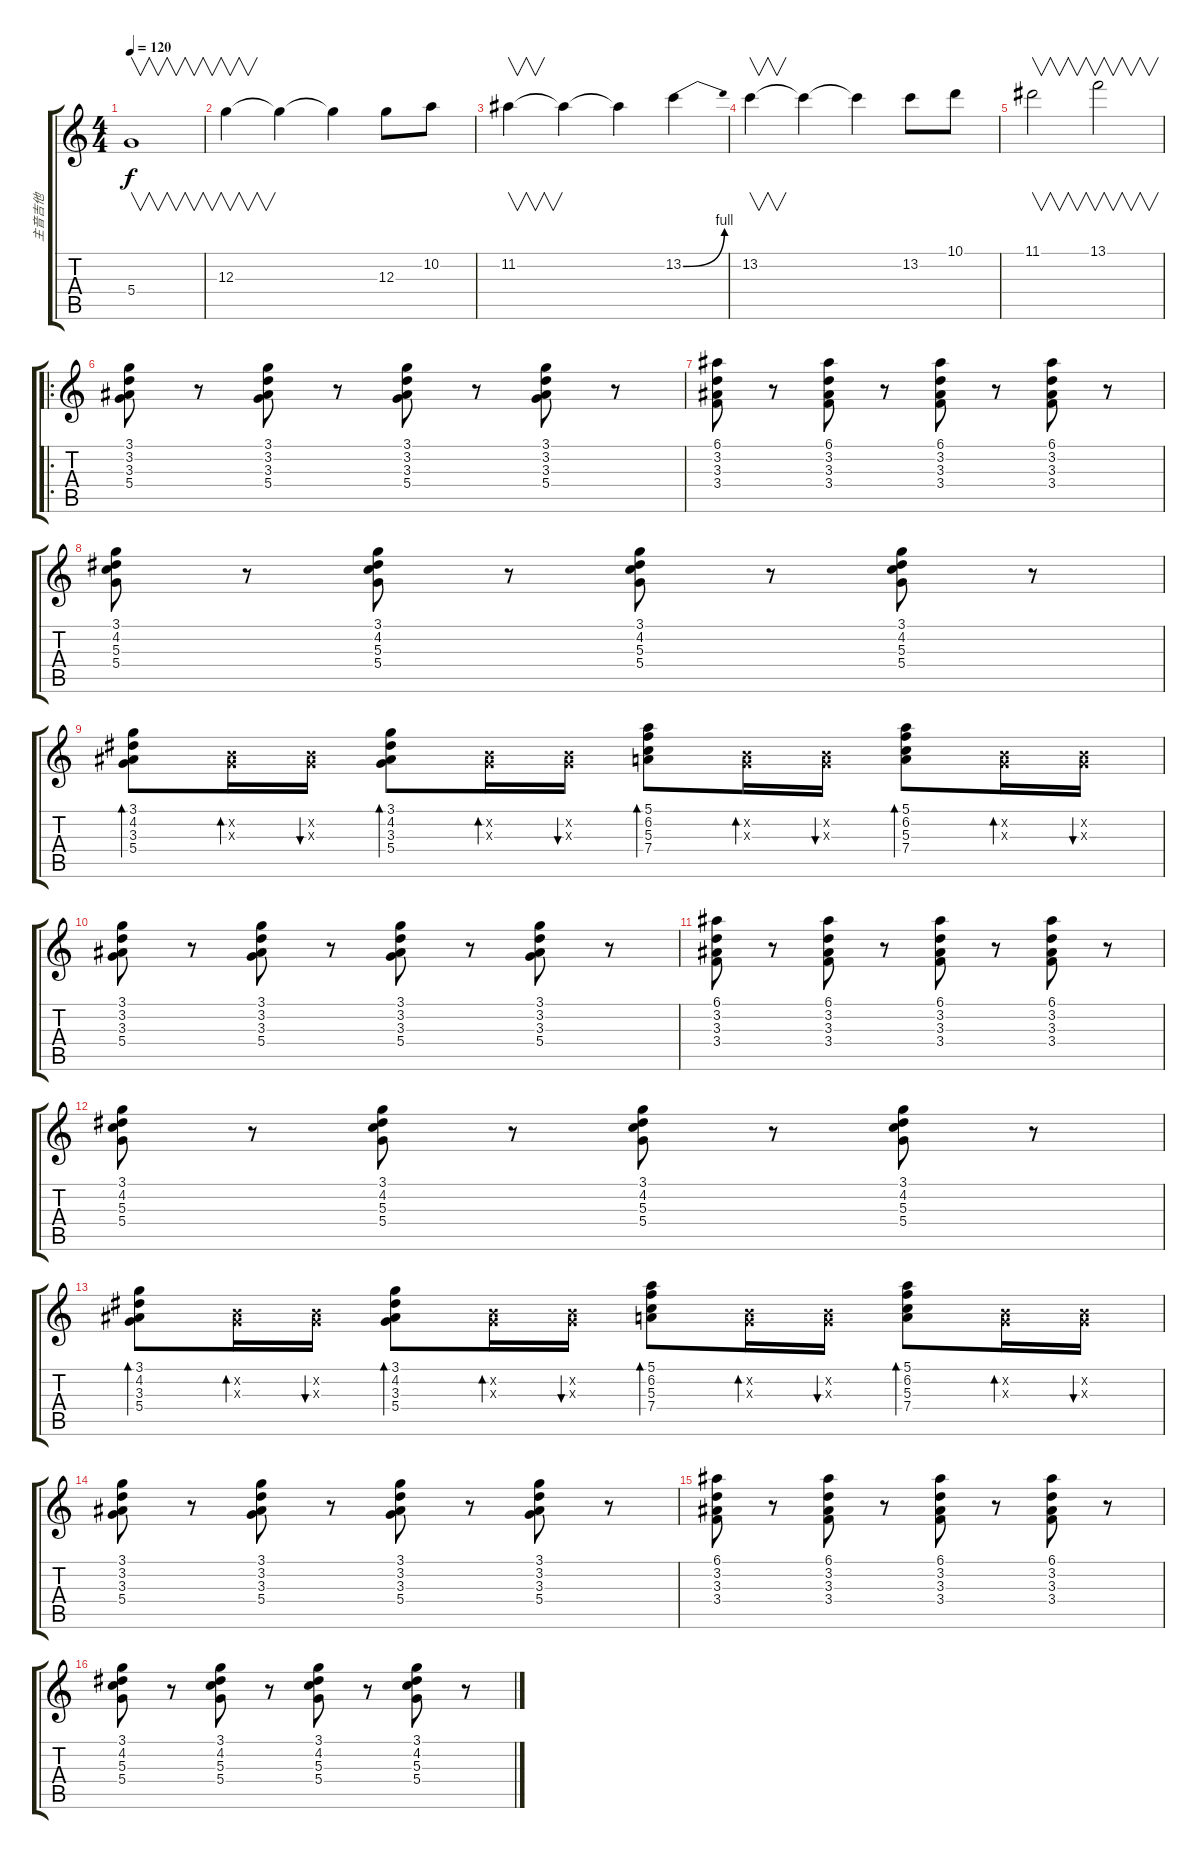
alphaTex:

\track ("主音吉他" "主音吉他") {instrument distortionguitar}
\staff {score tabs}
\tuning (E4 B3 G3 D3 A2 E2) {hide}
\ts (4 4)
\tempo 120
\clef g2
\ks c
5.4.1{v dy f} |
12.3.4{v} 12.3{t}.4 12.3{t}.4 12.3.8 10.2.8 |
11.2.4{v} 11.2{t}.4 11.2{t}.4 13.2{be (bend 0 0 60 4)}.4 |
13.2.4{v} 13.2{t}.4 13.2{t}.4 13.2.8 10.1.8 |
11.1.2{v} 13.1.2{v} |
\ro
(3.1 3.2 3.3 5.4).8{volume 8 instrument electricguitarclean} r.8 (3.1 3.2 3.3 5.4).8 r.8 (3.1 3.2 3.3 5.4).8 r.8 (3.1 3.2 3.3 5.4).8 r.8 |
(6.1 3.2 3.3 3.4).8 r.8 (6.1 3.2 3.3 3.4).8 r.8 (6.1 3.2 3.3 3.4).8 r.8 (6.1 3.2 3.3 3.4).8 r.8 |
(3.1 4.2 5.3 5.4).8 r.8 (3.1 4.2 5.3 5.4).8 r.8 (3.1 4.2 5.3 5.4).8 r.8 (3.1 4.2 5.3 5.4).8 r.8 |
(3.1 4.2 3.3 5.4).8{bd 60} (0.2{x} 0.3{x}).16{bd 60} (0.2{x} 0.3{x}).16{bu 60} (3.1 4.2 3.3 5.4).8{bd 60} (0.2{x} 0.3{x}).16{bd 60} (0.2{x} 0.3{x}).16{bu 60} (5.1 6.2 5.3 7.4).8{bd 60} (0.2{x} 0.3{x}).16{bd 60} (0.2{x} 0.3{x}).16{bu 60} (5.1 6.2 5.3 7.4).8{bd 60} (0.2{x} 0.3{x}).16{bd 60} (0.2{x} 0.3{x}).16{bu 60} |
(3.1 3.2 3.3 5.4).8 r.8 (3.1 3.2 3.3 5.4).8 r.8 (3.1 3.2 3.3 5.4).8 r.8 (3.1 3.2 3.3 5.4).8 r.8 |
(6.1 3.2 3.3 3.4).8 r.8 (6.1 3.2 3.3 3.4).8 r.8 (6.1 3.2 3.3 3.4).8 r.8 (6.1 3.2 3.3 3.4).8 r.8 |
(3.1 4.2 5.3 5.4).8 r.8 (3.1 4.2 5.3 5.4).8 r.8 (3.1 4.2 5.3 5.4).8 r.8 (3.1 4.2 5.3 5.4).8 r.8 |
(3.1 4.2 3.3 5.4).8{bd 60} (0.2{x} 0.3{x}).16{bd 60} (0.2{x} 0.3{x}).16{bu 60} (3.1 4.2 3.3 5.4).8{bd 60} (0.2{x} 0.3{x}).16{bd 60} (0.2{x} 0.3{x}).16{bu 60} (5.1 6.2 5.3 7.4).8{bd 60} (0.2{x} 0.3{x}).16{bd 60} (0.2{x} 0.3{x}).16{bu 60} (5.1 6.2 5.3 7.4).8{bd 60} (0.2{x} 0.3{x}).16{bd 60} (0.2{x} 0.3{x}).16{bu 60} |
(3.1 3.2 3.3 5.4).8 r.8 (3.1 3.2 3.3 5.4).8 r.8 (3.1 3.2 3.3 5.4).8 r.8 (3.1 3.2 3.3 5.4).8 r.8 |
(6.1 3.2 3.3 3.4).8 r.8 (6.1 3.2 3.3 3.4).8 r.8 (6.1 3.2 3.3 3.4).8 r.8 (6.1 3.2 3.3 3.4).8 r.8 |
(3.1 4.2 5.3 5.4).8 r.8 (3.1 4.2 5.3 5.4).8 r.8 (3.1 4.2 5.3 5.4).8 r.8 (3.1 4.2 5.3 5.4).8 r.8
